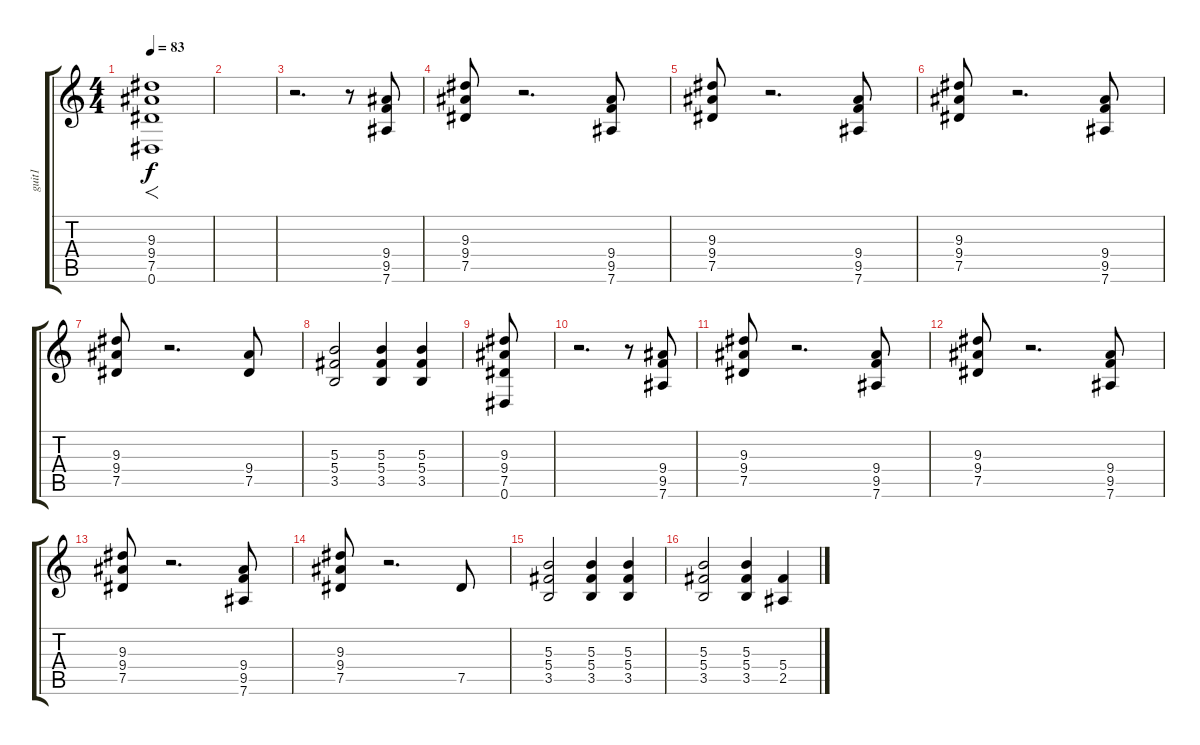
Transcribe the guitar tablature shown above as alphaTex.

\track ("guit1" "guit1") {instrument distortionguitar}
\staff {score tabs}
\tuning (Eb4 Bb3 Gb3 Db3 Ab2 Eb2) {hide}
\ts (4 4)
\tempo 83
\clef g2
\ks c
(9.3 9.4 7.5 0.6).1{f dy f instrument distortionguitar} |
|
r.2{d} r.8 (9.4 9.5 7.6).8 |
(9.3 9.4 7.5).8 r.2{d} (9.4 9.5 7.6).8 |
(9.3 9.4 7.5).8 r.2{d} (9.4 9.5 7.6).8 |
(9.3 9.4 7.5).8 r.2{d} (9.4 9.5 7.6).8 |
(9.3 9.4 7.5).8 r.2{d} (9.4 7.5).8 |
(5.3 5.4 3.5).2 (5.3 5.4 3.5).4 (5.3 5.4 3.5).4 |
(9.3 9.4 7.5 0.6).8 |
r.2{d} r.8 (9.4 9.5 7.6).8 |
(9.3 9.4 7.5).8 r.2{d} (9.4 9.5 7.6).8 |
(9.3 9.4 7.5).8 r.2{d} (9.4 9.5 7.6).8 |
(9.3 9.4 7.5).8 r.2{d} (9.4 9.5 7.6).8 |
(9.3 9.4 7.5).8 r.2{d} 7.5.8 |
(5.3 5.4 3.5).2 (5.3 5.4 3.5).4 (5.3 5.4 3.5).4 |
(5.3 5.4 3.5).2 (5.3 5.4 3.5).4 (5.4 2.5).4
